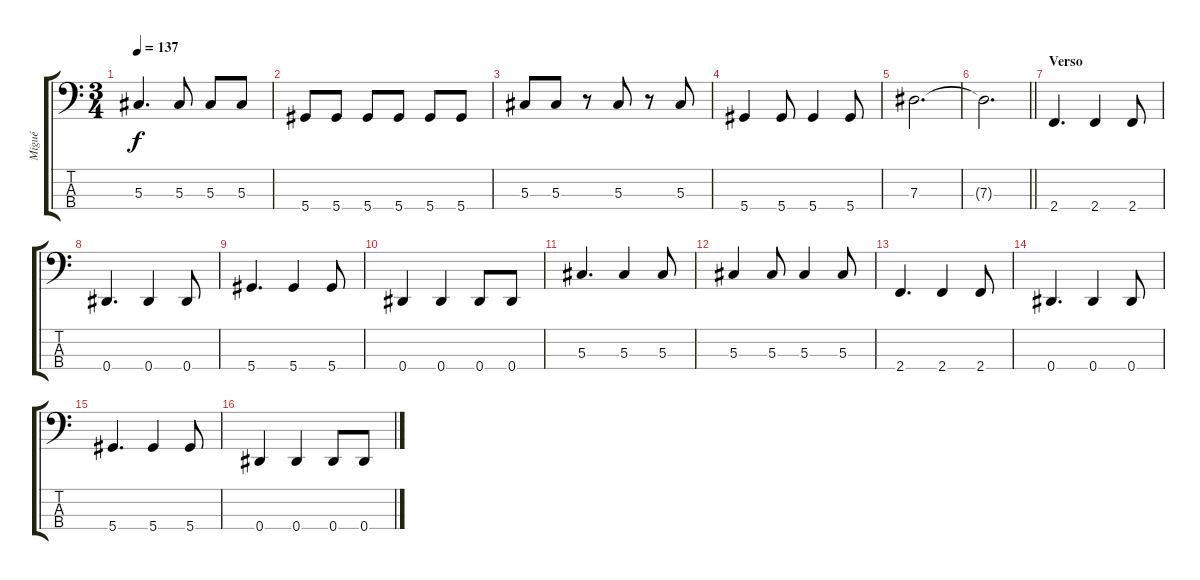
\track ("Migué" "Migué") {instrument electricbassfinger}
\staff {score tabs}
\tuning (Gb2 Db2 Ab1 Eb1) {hide}
\ts (3 4)
\tempo 137
\clef f4
\ks c
5.3.4{d dy f} 5.3.8 5.3.8 5.3.8 |
5.4.8 5.4.8 5.4.8 5.4.8 5.4.8 5.4.8 |
5.3.8 5.3.8 r.8 5.3.8 r.8 5.3.8 |
5.4.4 5.4.8 5.4.4 5.4.8 |
7.3.2{d} |
\barLineRight lightlight
7.3{t}.2{d} |
\section ("" "Verso")
2.4.4{d} 2.4.4 2.4.8 |
0.4.4{d} 0.4.4 0.4.8 |
5.4.4{d} 5.4.4 5.4.8 |
0.4.4 0.4.4 0.4.8 0.4.8 |
5.3.4{d} 5.3.4 5.3.8 |
5.3.4 5.3.8 5.3.4 5.3.8 |
2.4.4{d} 2.4.4 2.4.8 |
0.4.4{d} 0.4.4 0.4.8 |
5.4.4{d} 5.4.4 5.4.8 |
0.4.4 0.4.4 0.4.8 0.4.8
